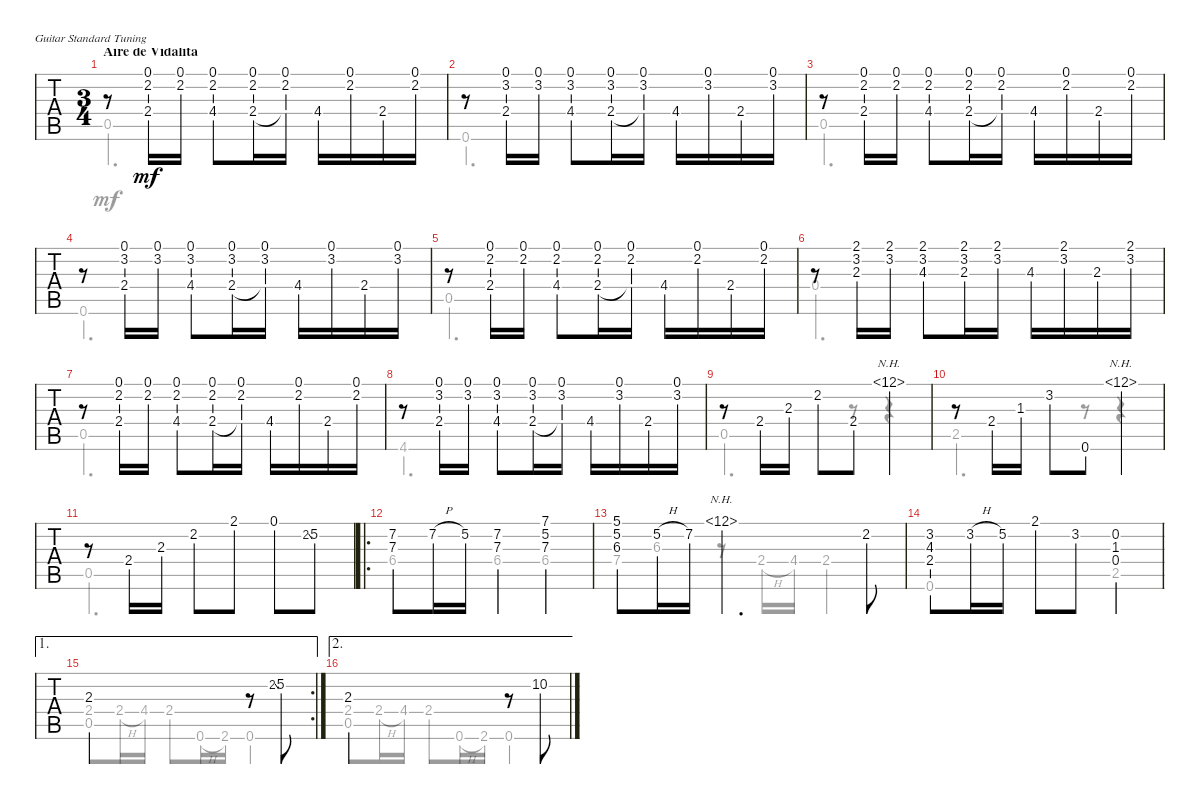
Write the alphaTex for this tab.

\bracketExtendMode groupsimilarinstruments
\singleTrackTrackNamePolicy hidden
\multiTrackTrackNamePolicy hidden
\firstSystemTrackNameOrientation horizontal
\otherSystemsTrackNameOrientation horizontal
\track ("Untitled" "N-Gt") {instrument acousticgrandpiano}
\staff {tabs}
\tuning (E4 B3 G3 D3 A2 E2)
\displaytranspose 12
\voice
\ts (3 4)
\section ("" "Aire de Vidalita")
\tempo (94 hide)
\clef g2
\ks a
r.8{dy mf instrument acousticgrandpiano} (0.1 2.2 2.4).16 (0.1 2.2).16 (0.1 2.2 4.4).8 (0.1 2.2 2.4).16 (0.1 2.2 2.4{t}).16 4.4.16 (0.1 2.2).16 2.4.16 (0.1 2.2).16 |
r.8 (0.1 3.2 2.4).16 (0.1 3.2).16 (0.1 3.2 4.4).8 (0.1 3.2 2.4).16 (0.1 3.2 2.4{t}).16 4.4.16 (0.1 3.2).16 2.4.16 (0.1 3.2).16 |
r.8 (0.1 2.2 2.4).16 (0.1 2.2).16 (0.1 2.2 4.4).8 (0.1 2.2 2.4).16 (0.1 2.2 2.4{t}).16 4.4.16 (0.1 2.2).16 2.4.16 (0.1 2.2).16 |
r.8 (0.1 3.2 2.4).16 (0.1 3.2).16 (0.1 3.2 4.4).8 (0.1 3.2 2.4).16 (0.1 3.2 2.4{t}).16 4.4.16 (0.1 3.2).16 2.4.16 (0.1 3.2).16 |
r.8 (0.1 2.2 2.4).16 (0.1 2.2).16 (0.1 2.2 4.4).8 (0.1 2.2 2.4).16 (0.1 2.2 2.4{t}).16 4.4.16 (0.1 2.2).16 2.4.16 (0.1 2.2).16 |
r.8 (2.1 3.2 2.3).16 (2.1 3.2).16 (2.1 3.2 4.3).8 (2.1 3.2 2.3).16 (2.1 3.2).16 4.3.16 (2.1 3.2).16 2.3.16 (2.1 3.2).16 |
r.8 (0.1 2.2 2.4).16 (0.1 2.2).16 (0.1 2.2 4.4).8 (0.1 2.2 2.4).16 (0.1 2.2 2.4{t}).16 4.4.16 (0.1 2.2).16 2.4.16 (0.1 2.2).16 |
r.8 (0.1 3.2 2.4).16 (0.1 3.2).16 (0.1 3.2 4.4).8 (0.1 3.2 2.4).16 (0.1 3.2 2.4{t}).16 4.4.16 (0.1 3.2).16 2.4.16 (0.1 3.2).16 |
r.8 2.4.16 2.3.16 2.2.8 2.4.8 12.1{nh}.4 |
r.8 2.4.16 1.3.16 3.2.8 0.6.8 12.1{nh}.4 |
r.8 2.4.16 2.3.16 2.2.8 2.1.8 0.1.8 2.2{ss}.8{gr} 5.2.8 |
\ro
(7.2 7.3).8 7.2{h}.16 5.2.16 (7.2 7.3).4 (7.1 5.2 7.3).4 |
(5.1 5.2 6.3).8 5.2{h}.16 7.2.16 12.1{nh}.4{d} 2.2.8 |
(3.2 4.3 2.4).8 3.2{h}.16 5.2.16 2.1.8 3.2.8 (0.2 1.3 0.4).4 |
\ae 1
\rc 2
2.3.2 r.8 2.2{ss}.8{gr} 5.2.8 |
\ae 2
2.3.2 r.8 10.2.8
\voice
\clef g2
\ottava regular
\simile none
\ks a
0.5.2{d dy mf} |
0.6.2{d} |
0.5.2{d} |
0.6.2{d} |
0.5.2{d} |
0.4.2{d} |
0.5.2{d} |
4.6.2{d} |
0.5.4{d} r.8 r.4 |
2.5.4{d} r.8 r.4 |
0.5.2{d} |
6.4.4 6.4.4 6.4.4 |
7.4.8 6.3.8 r.8 2.4{h}.16 4.4.16 2.4.4 |
0.6.2 2.5.4 |
(2.4 0.5).8 2.4{h}.16 4.4.16 2.4.8 0.6{h}.16 2.6.16 0.6.4 |
(2.4 0.5).8 2.4{h}.16 4.4.16 2.4.8 0.6{h}.16 2.6.16 0.6.4
